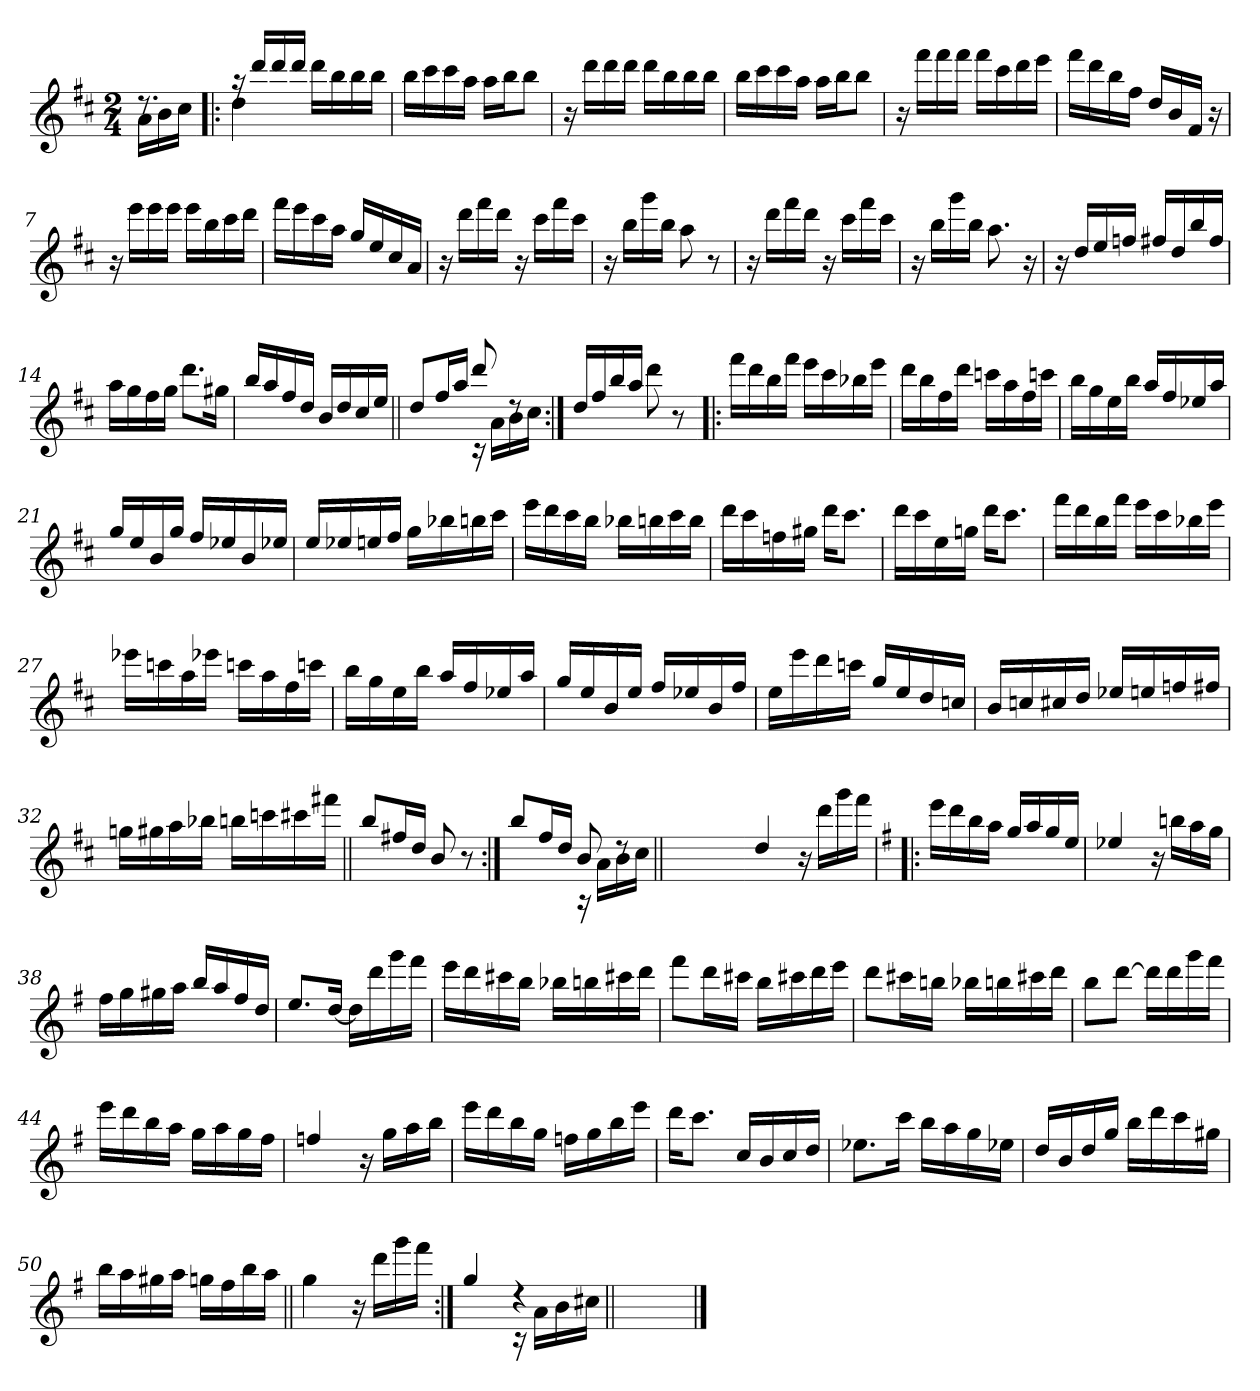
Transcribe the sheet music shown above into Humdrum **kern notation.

**kern
*part1
*staff1
*clefG2
*k[f#c#]
*D:
*M2/4
=
*^
8.rdd	16a\LL
.	16b\
.	16cc#\JJ
=1!|:	=1!|:
16rgg	4dd\
16ddd/LL	.
16ddd/	.
16ddd/JJ	.
16ddd\LL	4ryy
16bb\	.
16bb\	.
16bb\JJ	.
*v	*v
=2
16bb\LL
16ccc#\
16ccc#\
16aa\JJ
16aa\LL
16bb\J
8bb\J
=3
16r
16ddd\LL
16ddd\
16ddd\JJ
16ddd\LL
16bb\
16bb\
16bb\JJ
=4
16bb\LL
16ccc#\
16ccc#\
16aa\JJ
16aa\LL
16bb\J
8bb\J
!!LO:LB:g=z
=5
16r
16fff#\LL
16fff#\
16fff#\JJ
16fff#\LL
16ccc#\
16ddd\
16eee\JJ
=6
16fff#\LL
16ddd\
16bb\
16ff#\JJ
16dd/LL
16b/
16f#/JJ
16r
=7
16r
16eee\LL
16eee\
16eee\JJ
16eee\LL
16bb\
16ccc#\
16ddd\JJ
=8
16fff#\LL
16eee\
16ccc#\
16aa\JJ
16gg/LL
16ee/
16cc#/
16a/JJ
!!LO:LB:g=z
=9
16r
16ddd\LL
16fff#\
16ddd\JJ
16r
16ccc#\LL
16fff#\
16ccc#\JJ
=10
16r
16bb\LL
16ggg\
16bb\JJ
8aa\
8r
=11
16r
16ddd\LL
16fff#\
16ddd\JJ
16r
16ccc#\LL
16fff#\
16ccc#\JJ
=12
16r
16bb\LL
16ggg\
16bb\JJ
8.aa\
16r
!!LO:LB:g=z
=13
16r
16dd/LL
16ee/
16ffn/JJ
16ff#X/LL
16dd/
16bb/
16ff#/JJ
=14
16aa\LL
16gg\
16ff#\
16gg\JJ
8.ddd\L
16gg#X\Jk
=15
16bb/LL
16aa/
16ff#/
16dd/JJ
16b/LL
16dd/
16cc#/
16ee/JJ
=16||
*^
8dd/L	4ryy
16ff#/L	.
16aa/JJ	.
8ddd/	16rc
.	16a\LL
8rdd	16b\
.	16cc#\JJ
*v	*v
!!LO:LB:g=z
=17:|!
16dd/LL
16ff#/
16bb/
16aa/JJ
8ddd\
8r
=18!|:
16fff#\LL
16ddd\
16bb\
16fff#\JJ
16eee\LL
16ccc#\
16bb-X\
16eee\JJ
=19
16ddd\LL
16bb\
16ff#\
16ddd\JJ
16cccn\LL
16aa\
16ff#\
16cccn\JJ
=20
16bb\LL
16gg\
16ee\
16bb\JJ
16aa/LL
16ff#/
16ee-X/
16aa/JJ
!!LO:LB:g=z
=21
16gg/LL
16ee/
16b/
16gg/JJ
16ff#/LL
16ee-X/
16b/
16ee-X/JJ
=22
16ee/LL
16ee-X/
16een/
16ff#/JJ
16gg\LL
16bb-X\
16bbn\
16ccc#\JJ
=23
16eee\LL
16ddd\
16ccc#\
16bb\JJ
16bb-X\LL
16bbn\
16ccc#\
16bb\JJ
=24
16ddd\LL
16ccc#\
16ffn\
16gg#X\JJ
16ddd\KL
8.ccc#\J
!!LO:LB:g=z
=25
16ddd\LL
16ccc#\
16ee\
16ggn\JJ
16ddd\KL
8.ccc#\J
=26
16fff#\LL
16ddd\
16bb\
16fff#\JJ
16eee\LL
16ccc#\
16bb-X\
16eee\JJ
=27
16eee-X\LL
16cccn\
16aa\
16eee-X\JJ
16cccn\LL
16aa\
16ff#\
16cccn\JJ
=28
16bb\LL
16gg\
16ee\
16bb\JJ
16aa/LL
16ff#/
16ee-X/
16aa/JJ
!!LO:LB:g=z
=29
16gg/LL
16ee/
16b/
16ee/JJ
16ff#/LL
16ee-X/
16b/
16ff#/JJ
=30
16ee\LL
16eee\
16ddd\
16cccn\JJ
16gg/LL
16ee/
16dd/
16ccn/JJ
=31
16b/LL
16ccn/
16cc#X/
16dd/JJ
16ee-X/LL
16een/
16ffn/
16ff#X/JJ
=32
16ggn\LL
16gg#X\
16aa\
16bb-X\JJ
16bbn\LL
16cccn\
16ccc#X\
16fff#X\JJ
!!LO:LB:g=z
=33||
8bb/L
16ff#X/L
16dd/JJ
8b/
8r
=34:|!
*^
8bb/L	4ryy
16ff#/L	.
16dd/JJ	.
8b/	16rG
.	16a\LL
8rdd	16b\
.	16cc#\JJ
*v	*v
=34X341||
2ryy
!!LO:PB:g=z
=35-
4dd/
16r
16ddd\LL
16ggg\
16fff#\JJ
=36!|:
*k[f#]
*G:
16eee\LL
16ddd\
16bb\
16aa\JJ
16gg/LL
16aa/
16gg/
16ee/JJ
=37
4ee-X/
16r
16bbn\LL
16aa\
16gg\JJ
=38
16ff#\LL
16gg\
16gg#X\
16aa\JJ
16bb/LL
16aa/
16ff#/
16dd/JJ
!!LO:LB:g=z
=39
8.ee/L
[16dd/Jk
16dd\LL]
16ddd\
16ggg\
16fff#\JJ
=40
16eee\LL
16ddd\
16ccc#X\
16bb\JJ
16bb-X\LL
16bbn\
16ccc#X\
16ddd\JJ
=41
8fff#\L
16ddd\L
16ccc#X\JJ
16bb\LL
16ccc#X\
16ddd\
16eee\JJ
=42
8ddd\L
16ccc#X\L
16bbn\JJ
16bb-X\LL
16bbn\
16ccc#X\
16ddd\JJ
!!LO:LB:g=z
=43
8bb\L
[8ddd\J
16ddd\LL]
16ddd\
16ggg\
16fff#\JJ
=44
16eee\LL
16ddd\
16bb\
16aa\JJ
16gg\LL
16aa\
16gg\
16ff#\JJ
=45
4ffn/
16r
16gg\LL
16aa\
16bb\JJ
=46
16eee\LL
16ddd\
16bb\
16gg\JJ
16ffn\LL
16gg\
16bb\
16eee\JJ
!!LO:LB:g=z
=47
16ddd\KL
8.ccc\J
16cc/LL
16b/
16cc/
16dd/JJ
=48
8.ee-X\L
16ccc\Jk
16bb\LL
16aa\
16gg\
16ee-X\JJ
=49
16dd/LL
16b/
16dd/
16gg/JJ
16bb\LL
16ddd\
16ccc\
16gg#X\JJ
=50
16bb\LL
16aa\
16gg#X\
16aa\JJ
16ggn\LL
16ff#\
16bb\
16aa\JJ
!!LO:LB:g=z
=51||
4gg\
16r
16ddd\LL
16ggg\
16fff#\JJ
=52:|!
*^
4gg/	4ryy
4rdd	16rc
.	16a\LL
.	16b\
.	16cc#X\JJ
*v	*v
=53||
2ryy
==
*-
